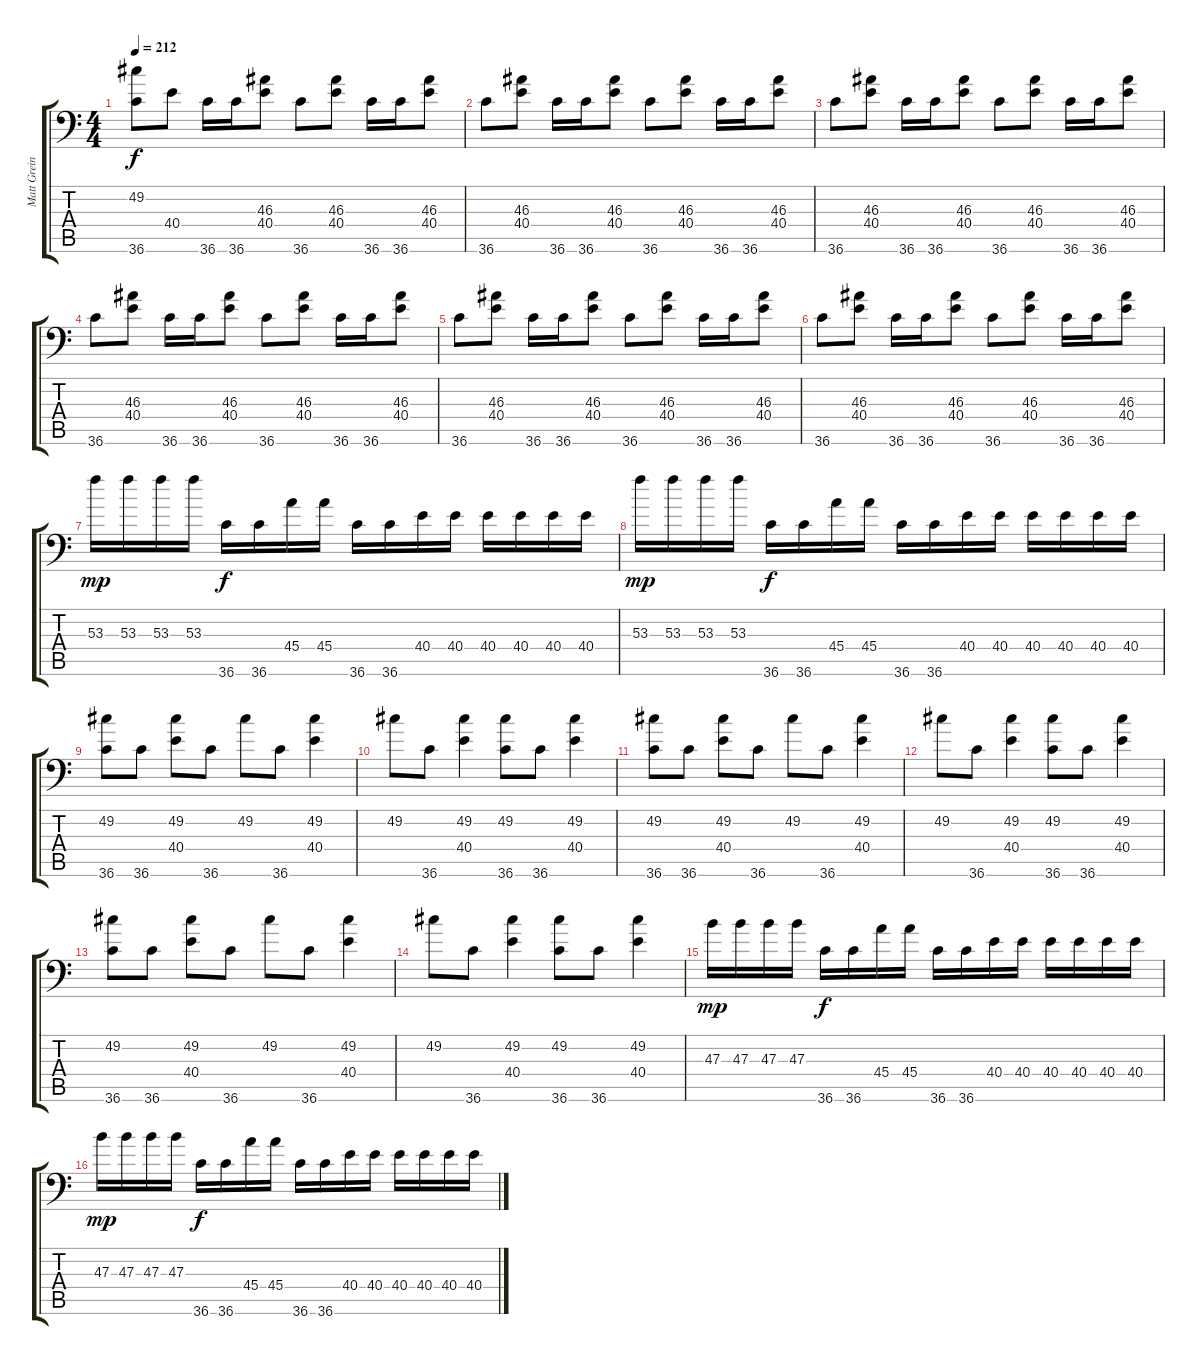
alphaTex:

\track ("Matt Greiner" "Matt Grein") {instrument acousticgrandpiano}
\staff {score tabs}
\tuning (C-1 C-1 C-1 C-1 C-1 C-1) {hide}
\ts (4 4)
\tempo 212
\clef f4
\ks c
(49.2 36.6).8{dy f} 40.4.8 36.6.16 36.6.16 (46.3 40.4).8 36.6.8 (46.3 40.4).8 36.6.16 36.6.16 (46.3 40.4).8 |
36.6.8 (46.3 40.4).8 36.6.16 36.6.16 (46.3 40.4).8 36.6.8 (46.3 40.4).8 36.6.16 36.6.16 (46.3 40.4).8 |
36.6.8 (46.3 40.4).8 36.6.16 36.6.16 (46.3 40.4).8 36.6.8 (46.3 40.4).8 36.6.16 36.6.16 (46.3 40.4).8 |
36.6.8 (46.3 40.4).8 36.6.16 36.6.16 (46.3 40.4).8 36.6.8 (46.3 40.4).8 36.6.16 36.6.16 (46.3 40.4).8 |
36.6.8 (46.3 40.4).8 36.6.16 36.6.16 (46.3 40.4).8 36.6.8 (46.3 40.4).8 36.6.16 36.6.16 (46.3 40.4).8 |
36.6.8 (46.3 40.4).8 36.6.16 36.6.16 (46.3 40.4).8 36.6.8 (46.3 40.4).8 36.6.16 36.6.16 (46.3 40.4).8 |
53.3.16{dy mp} 53.3.16 53.3.16 53.3.16 36.6.16{dy f} 36.6.16 45.4.16 45.4.16 36.6.16 36.6.16 40.4.16 40.4.16 40.4.16 40.4.16 40.4.16 40.4.16 |
53.3.16{dy mp} 53.3.16 53.3.16 53.3.16 36.6.16{dy f} 36.6.16 45.4.16 45.4.16 36.6.16 36.6.16 40.4.16 40.4.16 40.4.16 40.4.16 40.4.16 40.4.16 |
(49.2 36.6).8 36.6.8 (49.2 40.4).8 36.6.8 49.2.8 36.6.8 (49.2 40.4).4 |
49.2.8 36.6.8 (49.2 40.4).4 (49.2 36.6).8 36.6.8 (49.2 40.4).4 |
(49.2 36.6).8 36.6.8 (49.2 40.4).8 36.6.8 49.2.8 36.6.8 (49.2 40.4).4 |
49.2.8 36.6.8 (49.2 40.4).4 (49.2 36.6).8 36.6.8 (49.2 40.4).4 |
(49.2 36.6).8 36.6.8 (49.2 40.4).8 36.6.8 49.2.8 36.6.8 (49.2 40.4).4 |
49.2.8 36.6.8 (49.2 40.4).4 (49.2 36.6).8 36.6.8 (49.2 40.4).4 |
47.3.16{dy mp} 47.3.16 47.3.16 47.3.16 36.6.16{dy f} 36.6.16 45.4.16 45.4.16 36.6.16 36.6.16 40.4.16 40.4.16 40.4.16 40.4.16 40.4.16 40.4.16 |
47.3.16{dy mp} 47.3.16 47.3.16 47.3.16 36.6.16{dy f} 36.6.16 45.4.16 45.4.16 36.6.16 36.6.16 40.4.16 40.4.16 40.4.16 40.4.16 40.4.16 40.4.16
